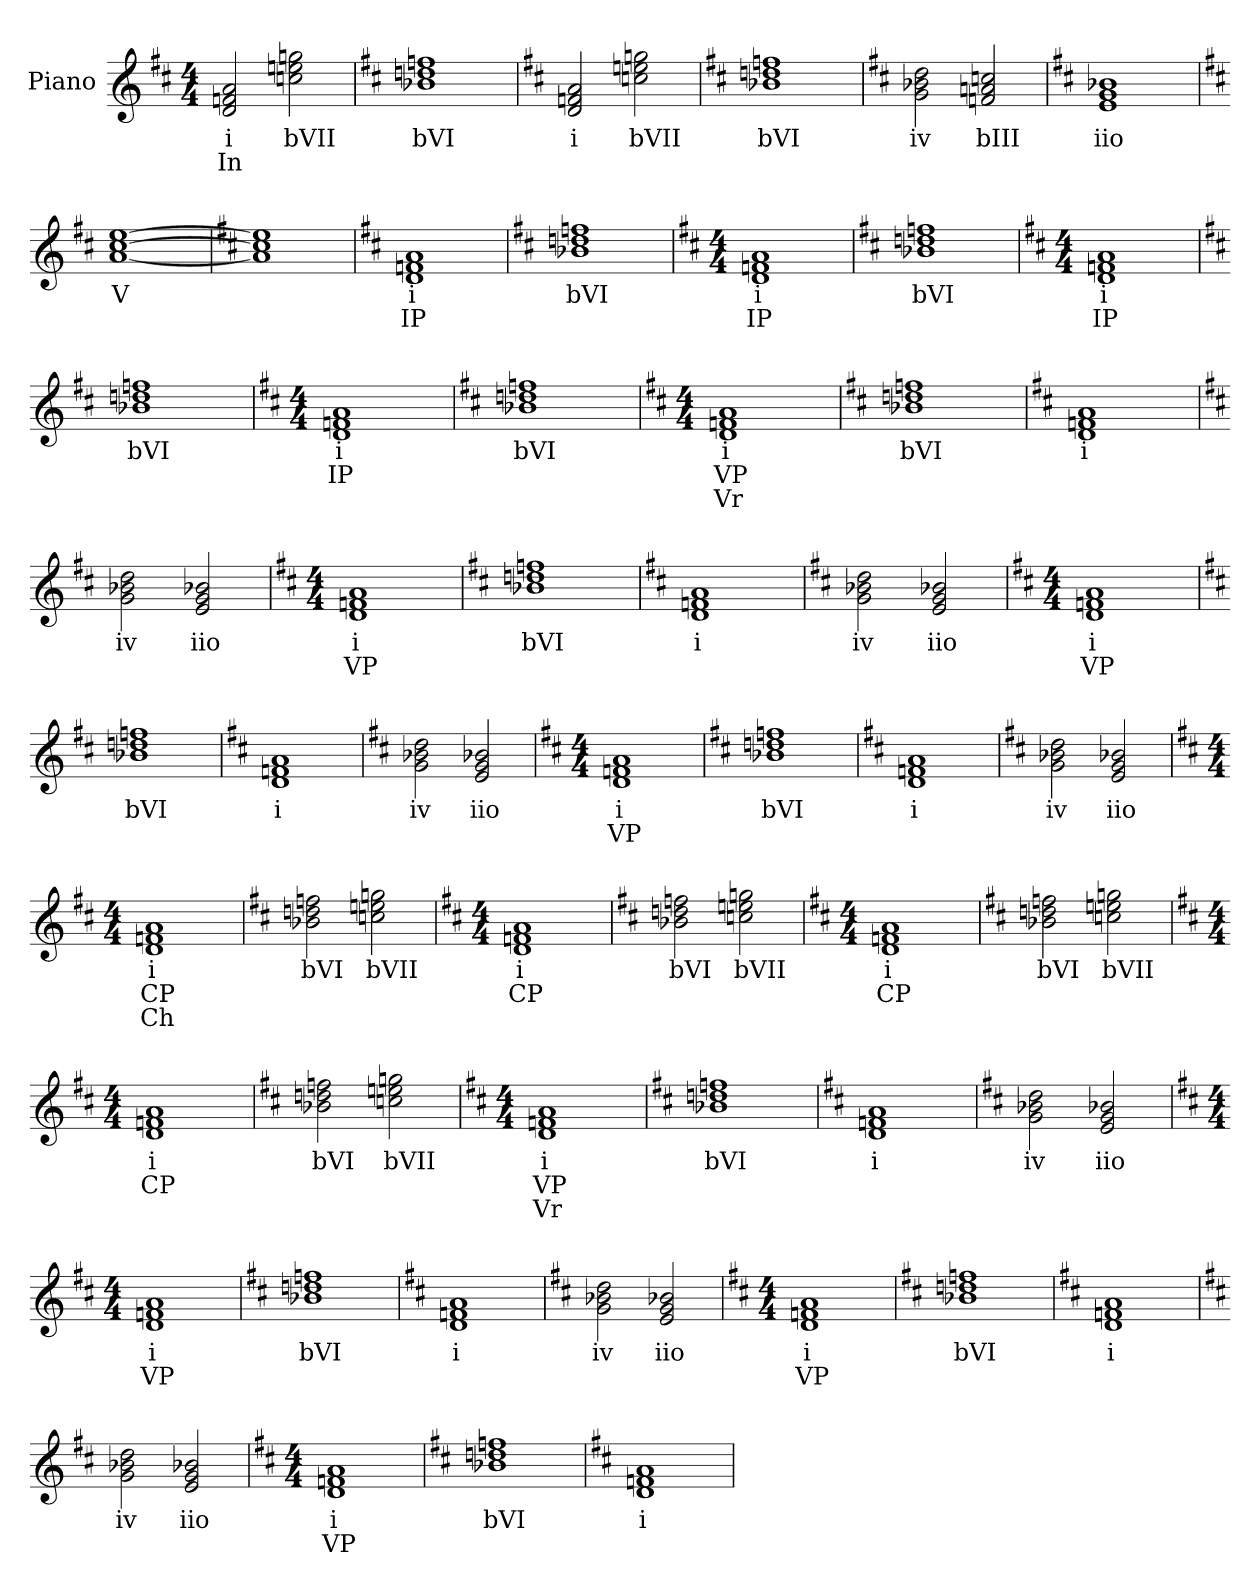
**kern	**text	**text	**text
*part1	*part1	*part1	*part1
*staff1	*staff1	*staff1	*staff1
*I"Piano	*	*	*
*I'Pno	*	*	*
*k[f#c#]	*	*	*
*D:	*	*	*
*M4/4	*	*	*
=	=	=	=
2d 2fn 2a	i	In	.
2ccn 2een 2ggn	bVII	.	.
=	=	=	=
*k[f#c#]	*	*	*
*D:	*	*	*
1b-X 1ddn 1ffn	bVI	.	.
=	=	=	=
*k[f#c#]	*	*	*
*D:	*	*	*
2d 2fn 2a	i	.	.
2ccn 2een 2ggn	bVII	.	.
=	=	=	=
*k[f#c#]	*	*	*
*D:	*	*	*
1b-X 1ddn 1ffn	bVI	.	.
=	=	=	=
*k[f#c#]	*	*	*
*D:	*	*	*
2g 2b-X 2dd	iv	.	.
2fn 2an 2ccn	bIII	.	.
=	=	=	=
*k[f#c#]	*	*	*
*D:	*	*	*
1e 1g 1b-X	iio	.	.
=	=	=	=
*k[f#c#]	*	*	*
*D:	*	*	*
[1a [1cc# [1ee	V	.	.
=	=	=	=
*k[f#c#]	*	*	*
*D:	*	*	*
1a] 1cc#] 1ee]	.	.	.
=	=	=	=
*k[f#c#]	*	*	*
*D:	*	*	*
1d 1fn 1a	i	IP	.
=	=	=	=
*k[f#c#]	*	*	*
*D:	*	*	*
1b-X 1ddn 1ffn	bVI	.	.
=	=	=	=
*k[f#c#]	*	*	*
*D:	*	*	*
*M4/4	*	*	*
1d 1fn 1a	i	IP	.
=	=	=	=
*k[f#c#]	*	*	*
*D:	*	*	*
1b-X 1ddn 1ffn	bVI	.	.
=	=	=	=
*k[f#c#]	*	*	*
*D:	*	*	*
*M4/4	*	*	*
1d 1fn 1a	i	IP	.
=	=	=	=
*k[f#c#]	*	*	*
*D:	*	*	*
1b-X 1ddn 1ffn	bVI	.	.
=	=	=	=
*k[f#c#]	*	*	*
*D:	*	*	*
*M4/4	*	*	*
1d 1fn 1a	i	IP	.
=	=	=	=
*k[f#c#]	*	*	*
*D:	*	*	*
1b-X 1ddn 1ffn	bVI	.	.
=	=	=	=
*k[f#c#]	*	*	*
*D:	*	*	*
*M4/4	*	*	*
1d 1fn 1a	i	VP	Vr
=	=	=	=
*k[f#c#]	*	*	*
*D:	*	*	*
1b-X 1ddn 1ffn	bVI	.	.
=	=	=	=
*k[f#c#]	*	*	*
*D:	*	*	*
1d 1fn 1a	i	.	.
=	=	=	=
*k[f#c#]	*	*	*
*D:	*	*	*
2g 2b-X 2dd	iv	.	.
2e 2g 2b-X	iio	.	.
=	=	=	=
*k[f#c#]	*	*	*
*D:	*	*	*
*M4/4	*	*	*
1d 1fn 1a	i	VP	.
=	=	=	=
*k[f#c#]	*	*	*
*D:	*	*	*
1b-X 1ddn 1ffn	bVI	.	.
=	=	=	=
*k[f#c#]	*	*	*
*D:	*	*	*
1d 1fn 1a	i	.	.
=	=	=	=
*k[f#c#]	*	*	*
*D:	*	*	*
2g 2b-X 2dd	iv	.	.
2e 2g 2b-X	iio	.	.
=	=	=	=
*k[f#c#]	*	*	*
*D:	*	*	*
*M4/4	*	*	*
1d 1fn 1a	i	VP	.
=	=	=	=
*k[f#c#]	*	*	*
*D:	*	*	*
1b-X 1ddn 1ffn	bVI	.	.
=	=	=	=
*k[f#c#]	*	*	*
*D:	*	*	*
1d 1fn 1a	i	.	.
=	=	=	=
*k[f#c#]	*	*	*
*D:	*	*	*
2g 2b-X 2dd	iv	.	.
2e 2g 2b-X	iio	.	.
=	=	=	=
*k[f#c#]	*	*	*
*D:	*	*	*
*M4/4	*	*	*
1d 1fn 1a	i	VP	.
=	=	=	=
*k[f#c#]	*	*	*
*D:	*	*	*
1b-X 1ddn 1ffn	bVI	.	.
=	=	=	=
*k[f#c#]	*	*	*
*D:	*	*	*
1d 1fn 1a	i	.	.
=	=	=	=
*k[f#c#]	*	*	*
*D:	*	*	*
2g 2b-X 2dd	iv	.	.
2e 2g 2b-X	iio	.	.
=	=	=	=
*k[f#c#]	*	*	*
*D:	*	*	*
*M4/4	*	*	*
1d 1fn 1a	i	CP	Ch
=	=	=	=
*k[f#c#]	*	*	*
*D:	*	*	*
2b-X 2ddn 2ffn	bVI	.	.
2ccn 2een 2ggn	bVII	.	.
=	=	=	=
*k[f#c#]	*	*	*
*D:	*	*	*
*M4/4	*	*	*
1d 1fn 1a	i	CP	.
=	=	=	=
*k[f#c#]	*	*	*
*D:	*	*	*
2b-X 2ddn 2ffn	bVI	.	.
2ccn 2een 2ggn	bVII	.	.
=	=	=	=
*k[f#c#]	*	*	*
*D:	*	*	*
*M4/4	*	*	*
1d 1fn 1a	i	CP	.
=	=	=	=
*k[f#c#]	*	*	*
*D:	*	*	*
2b-X 2ddn 2ffn	bVI	.	.
2ccn 2een 2ggn	bVII	.	.
=	=	=	=
*k[f#c#]	*	*	*
*D:	*	*	*
*M4/4	*	*	*
1d 1fn 1a	i	CP	.
=	=	=	=
*k[f#c#]	*	*	*
*D:	*	*	*
2b-X 2ddn 2ffn	bVI	.	.
2ccn 2een 2ggn	bVII	.	.
=	=	=	=
*k[f#c#]	*	*	*
*D:	*	*	*
*M4/4	*	*	*
1d 1fn 1a	i	VP	Vr
=	=	=	=
*k[f#c#]	*	*	*
*D:	*	*	*
1b-X 1ddn 1ffn	bVI	.	.
=	=	=	=
*k[f#c#]	*	*	*
*D:	*	*	*
1d 1fn 1a	i	.	.
=	=	=	=
*k[f#c#]	*	*	*
*D:	*	*	*
2g 2b-X 2dd	iv	.	.
2e 2g 2b-X	iio	.	.
=	=	=	=
*k[f#c#]	*	*	*
*D:	*	*	*
*M4/4	*	*	*
1d 1fn 1a	i	VP	.
=	=	=	=
*k[f#c#]	*	*	*
*D:	*	*	*
1b-X 1ddn 1ffn	bVI	.	.
=	=	=	=
*k[f#c#]	*	*	*
*D:	*	*	*
1d 1fn 1a	i	.	.
=	=	=	=
*k[f#c#]	*	*	*
*D:	*	*	*
2g 2b-X 2dd	iv	.	.
2e 2g 2b-X	iio	.	.
=	=	=	=
*k[f#c#]	*	*	*
*D:	*	*	*
*M4/4	*	*	*
1d 1fn 1a	i	VP	.
=	=	=	=
*k[f#c#]	*	*	*
*D:	*	*	*
1b-X 1ddn 1ffn	bVI	.	.
=	=	=	=
*k[f#c#]	*	*	*
*D:	*	*	*
1d 1fn 1a	i	.	.
=	=	=	=
*k[f#c#]	*	*	*
*D:	*	*	*
2g 2b-X 2dd	iv	.	.
2e 2g 2b-X	iio	.	.
=	=	=	=
*k[f#c#]	*	*	*
*D:	*	*	*
*M4/4	*	*	*
1d 1fn 1a	i	VP	.
=	=	=	=
*k[f#c#]	*	*	*
*D:	*	*	*
1b-X 1ddn 1ffn	bVI	.	.
=	=	=	=
*k[f#c#]	*	*	*
*D:	*	*	*
1d 1fn 1a	i	.	.
=	=	=	=
*-	*-	*-	*-
